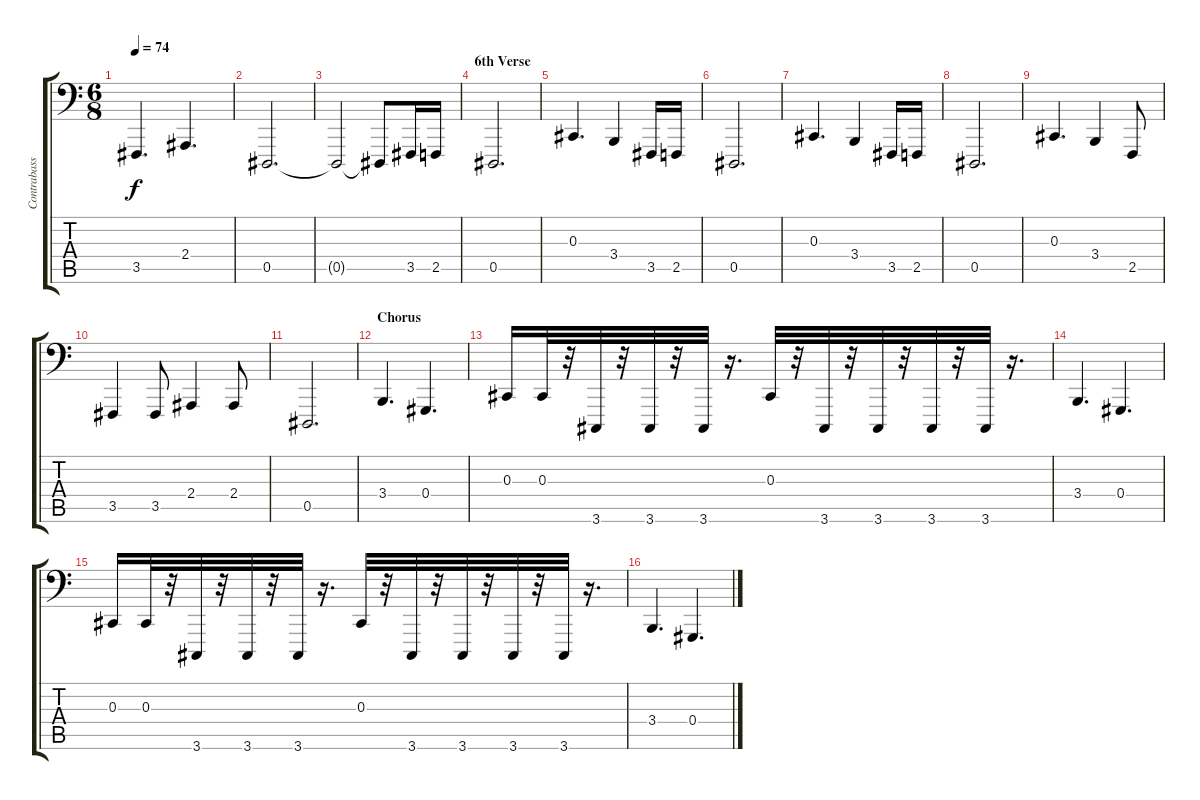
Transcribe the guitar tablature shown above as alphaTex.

\track ("Contrabass Section (SF Symphony)" "Contrabass") {instrument stringensemble1}
\staff {score tabs}
\tuning (B2 Gb2 Db2 Ab1 Eb1 Bb0) {hide}
\ts (6 8)
\tempo 74
\clef f4
\ks c
3.5.4{d dy f} 2.4.4{d} |
0.5.2{d} |
0.5{t}.2 0.5{t}.8 3.5.16 2.5.16 |
\section ("" "6th Verse")
0.5.2{d} |
0.3.4{d} 3.4.4 3.5.16 2.5.16 |
0.5.2{d} |
0.3.4{d} 3.4.4 3.5.16 2.5.16 |
0.5.2{d} |
0.3.4{d} 3.4.4 2.5.8 |
3.5.4 3.5.8 2.4.4 2.4.8 |
0.5.2{d} |
\section ("" "Chorus")
3.4.4{d} 0.4.4{d} |
0.3.16 0.3.32 r.32 3.6.32 r.32 3.6.32 r.32 3.6.32 r.16{d} 0.3.32 r.32 3.6.32 r.32 3.6.32 r.32 3.6.32 r.32 3.6.32 r.16{d} |
3.4.4{d} 0.4.4{d} |
0.3.16 0.3.32 r.32 3.6.32 r.32 3.6.32 r.32 3.6.32 r.16{d} 0.3.32 r.32 3.6.32 r.32 3.6.32 r.32 3.6.32 r.32 3.6.32 r.16{d} |
3.4.4{d} 0.4.4{d}
